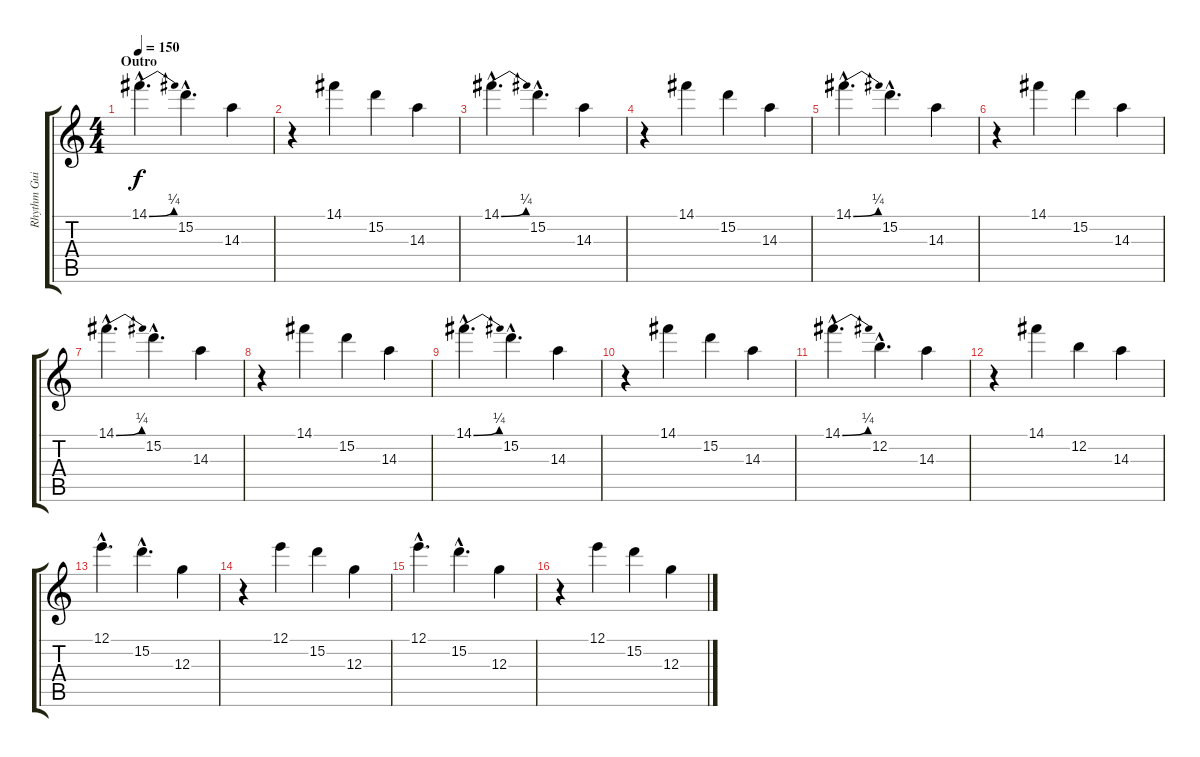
\track ("Rhythm Guitar" "Rhythm Gui") {instrument electricguitarclean}
\staff {score tabs}
\tuning (E4 B3 G3 D3 A2 E2) {hide}
\ts (4 4)
\section ("" "Outro")
\tempo 150
\clef g2
\ks c
14.1{be (bend 0 0 60 1) hac}.4{d dy f} 15.2{hac}.4{d} 14.3.4 |
r.4 14.1.4 15.2.4 14.3.4 |
14.1{be (bend 0 0 60 1) hac}.4{d} 15.2{hac}.4{d} 14.3.4 |
r.4 14.1.4 15.2.4 14.3.4 |
14.1{be (bend 0 0 60 1) hac}.4{d} 15.2{hac}.4{d} 14.3.4 |
r.4 14.1.4 15.2.4 14.3.4 |
14.1{be (bend 0 0 60 1) hac}.4{d} 15.2{hac}.4{d} 14.3.4 |
r.4 14.1.4 15.2.4 14.3.4 |
14.1{be (bend 0 0 60 1) hac}.4{d} 15.2{hac}.4{d} 14.3.4 |
r.4 14.1.4 15.2.4 14.3.4 |
14.1{be (bend 0 0 60 1) hac}.4{d} 12.2{hac}.4{d} 14.3.4 |
r.4 14.1.4 12.2.4 14.3.4 |
12.1{hac}.4{d} 15.2{hac}.4{d} 12.3.4 |
r.4 12.1.4 15.2.4 12.3.4 |
12.1{hac}.4{d} 15.2{hac}.4{d} 12.3.4 |
r.4 12.1.4 15.2.4 12.3.4
